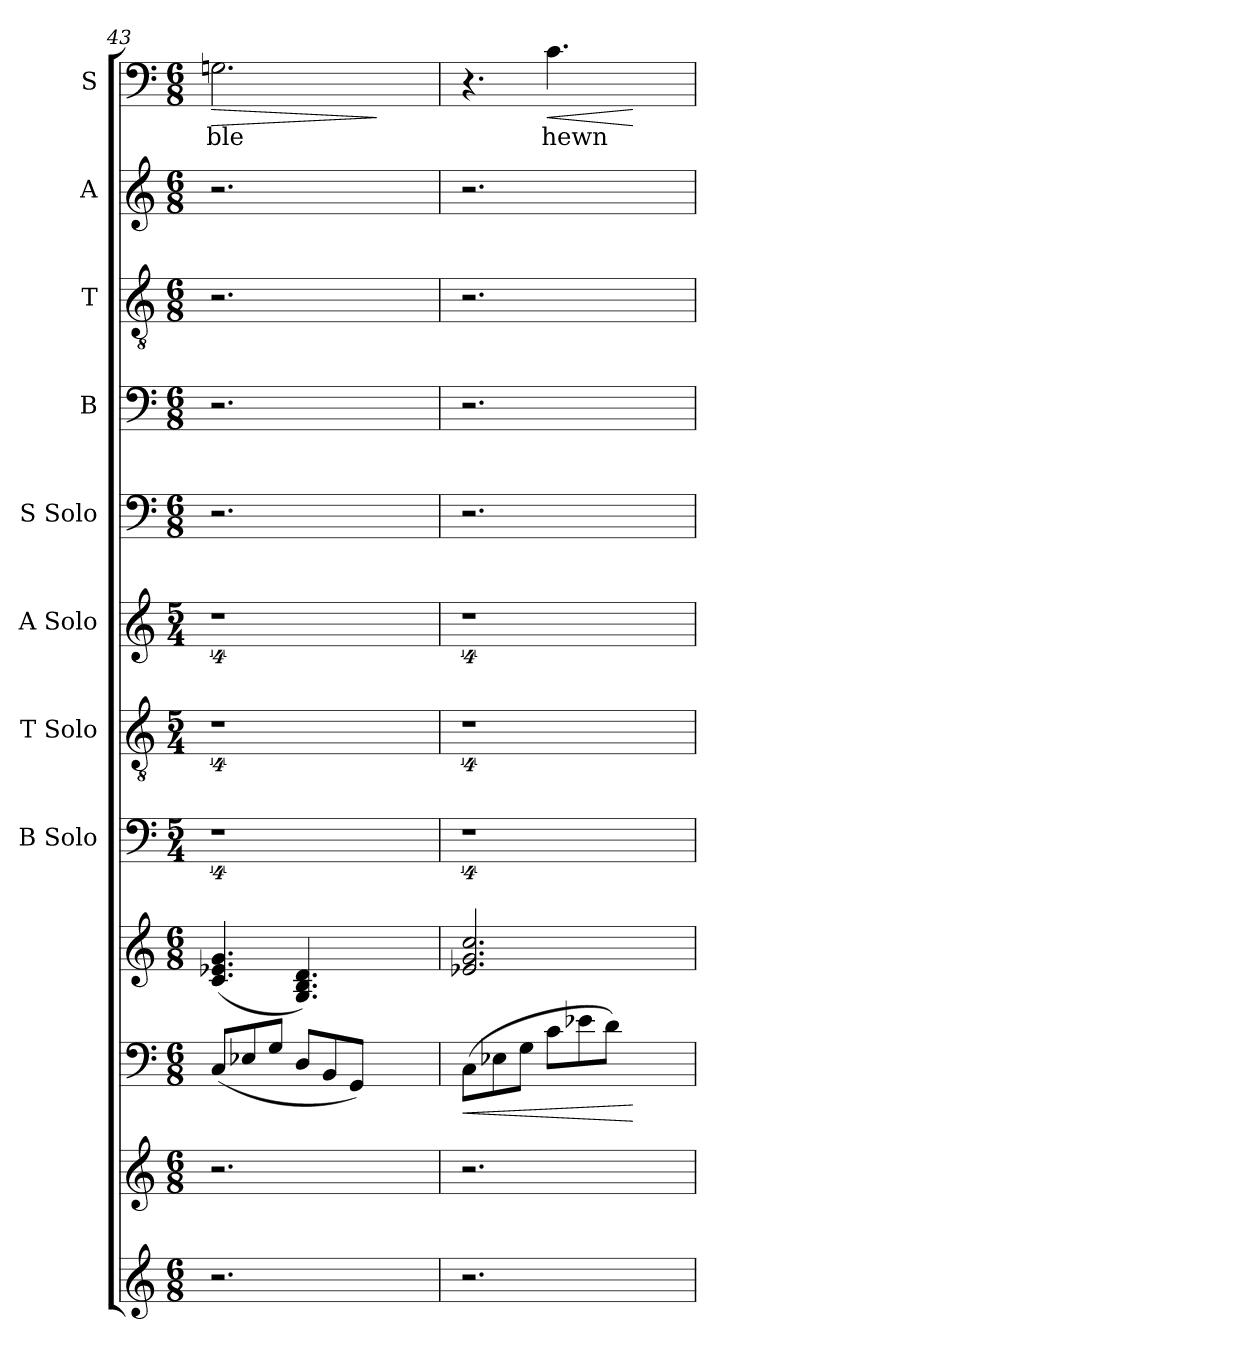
**kern	**kern	**kern	**dynam	**kern	**kern	**kern	**kern	**kern	**kern	**kern	**kern	**kern	**text	**dynam
*part12	*part11	*part10	*part10	*part9	*part8	*part7	*part6	*part5	*part4	*part3	*part2	*part1	*part1	*part1
*staff12	*staff11	*staff10	*staff10	*staff9	*staff8	*staff7	*staff6	*staff5	*staff4	*staff3	*staff2	*staff1	*staff1	*staff1
*	*	*	*	*	*I"B Solo	*I"T Solo	*I"A Solo	*I"S Solo	*I"B	*I"T	*I"A	*I"S	*	*
*clefG2	*clefG2	*clefF4	*	*clefG2	*clefF4	*clefGv2	*clefG2	*clefF4	*clefF4	*clefGv2	*clefG2	*clefF4	*	*
*k[]	*k[]	*k[]	*	*k[]	*k[]	*k[]	*k[]	*k[]	*k[]	*k[]	*k[]	*k[]	*	*
*C:	*C:	*C:	*	*C:	*C:	*C:	*C:	*C:	*C:	*C:	*C:	*C:	*	*
*M6/8	*M6/8	*M6/8	*	*M6/8	*M5/4	*M5/4	*M5/4	*M6/8	*M6/8	*M6/8	*M6/8	*M6/8	*	*
=43	=43	=43	=43	=43	=43	=43	=43	=43	=43	=43	=43	=43	=43	=43
!	!	!	!	!	!	!	!	!	!	!	!	!	!LO:LY:b	!LO:HP:b
2.r	2.r	(<8C/L	.	(<4.c/ 4.e-X/ 4.g/	4%5r	4%5r	4%5r	2.r	2.r	2.r	2.r	2.Gn\	-ble	>
.	.	8E-X/	.	.	.	.	.	.	.	.	.	.	.	.
.	.	8G/J	.	.	.	.	.	.	.	.	.	.	.	.
.	.	8D/L	.	4.G/ 4.B/ 4.d/)	.	.	.	.	.	.	.	.	.	.
.	.	8BB/	.	.	.	.	.	.	.	.	.	.	.	.
.	.	8GG/J)	.	.	.	.	.	.	.	.	.	.	.	.
2ryy	2ryy	2ryy	.	2ryy	.	.	.	2ryy	2ryy	2ryy	2ryy	2ryy	.	]
=44	=44	=44	=44	=44	=44	=44	=44	=44	=44	=44	=44	=44	=44	=44
!	!	!	!LO:HP:b	!	!	!	!	!	!	!	!	!	!	!
2.r	2.r	(>8C\L	<	2.e-X/ 2.g/ 2.cc/	4%5r	4%5r	4%5r	2.r	2.r	2.r	2.r	4.r	.	.
.	.	8E-X\	.	.	.	.	.	.	.	.	.	.	.	.
.	.	8G\J	.	.	.	.	.	.	.	.	.	.	.	.
!	!	!	!	!	!	!	!	!	!	!	!	!	!LO:LY:b	!LO:HP:b
.	.	8c\L	.	.	.	.	.	.	.	.	.	4.c\	hewn	<
.	.	8e-X\	.	.	.	.	.	.	.	.	.	.	.	.
.	.	8d\J)	.	.	.	.	.	.	.	.	.	.	.	.
2ryy	2ryy	2ryy	[	2ryy	.	.	.	2ryy	2ryy	2ryy	2ryy	2ryy	.	[
=	=	=	=	=	=	=	=	=	=	=	=	=	=	=
*-	*-	*-	*-	*-	*-	*-	*-	*-	*-	*-	*-	*-	*-	*-
